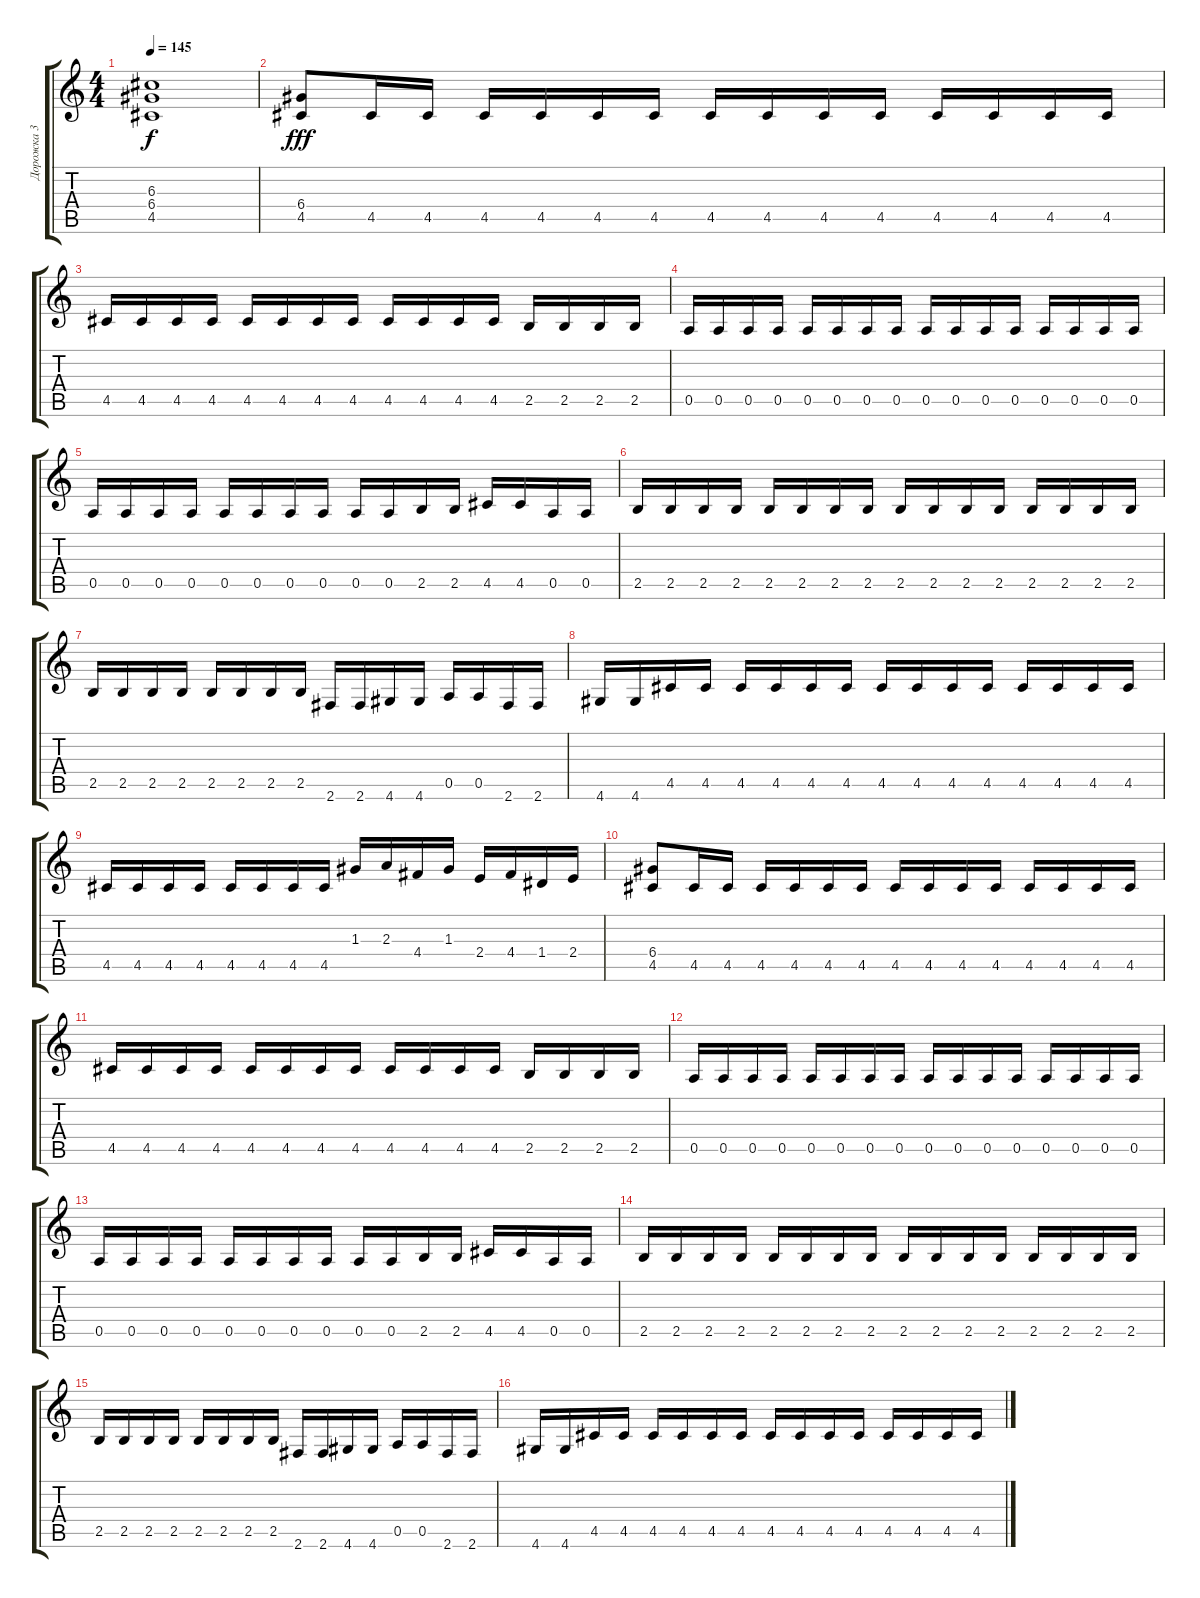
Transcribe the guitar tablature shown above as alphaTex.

\track ("Дорожка 3" "Дорожка 3") {instrument overdrivenguitar}
\staff {score tabs}
\tuning (E4 B3 G3 D3 A2 E2) {hide}
\ts (4 4)
\tempo 145
\clef g2
\ks c
(6.3{t} 6.4{t} 4.5{t}).1{dy f} |
(6.4 4.5).8{dy fff} 4.5.16 4.5.16 4.5.16 4.5.16 4.5.16 4.5.16 4.5.16 4.5.16 4.5.16 4.5.16 4.5.16 4.5.16 4.5.16 4.5.16 |
4.5.16 4.5.16 4.5.16 4.5.16 4.5.16 4.5.16 4.5.16 4.5.16 4.5.16 4.5.16 4.5.16 4.5.16 2.5.16 2.5.16 2.5.16 2.5.16 |
0.5.16 0.5.16 0.5.16 0.5.16 0.5.16 0.5.16 0.5.16 0.5.16 0.5.16 0.5.16 0.5.16 0.5.16 0.5.16 0.5.16 0.5.16 0.5.16 |
0.5.16 0.5.16 0.5.16 0.5.16 0.5.16 0.5.16 0.5.16 0.5.16 0.5.16 0.5.16 2.5.16 2.5.16 4.5.16 4.5.16 0.5.16 0.5.16 |
2.5.16 2.5.16 2.5.16 2.5.16 2.5.16 2.5.16 2.5.16 2.5.16 2.5.16 2.5.16 2.5.16 2.5.16 2.5.16 2.5.16 2.5.16 2.5.16 |
2.5.16 2.5.16 2.5.16 2.5.16 2.5.16 2.5.16 2.5.16 2.5.16 2.6.16 2.6.16 4.6.16 4.6.16 0.5.16 0.5.16 2.6.16 2.6.16 |
4.6.16 4.6.16 4.5.16 4.5.16 4.5.16 4.5.16 4.5.16 4.5.16 4.5.16 4.5.16 4.5.16 4.5.16 4.5.16 4.5.16 4.5.16 4.5.16 |
4.5.16 4.5.16 4.5.16 4.5.16 4.5.16 4.5.16 4.5.16 4.5.16 1.3.16 2.3.16 4.4.16 1.3.16 2.4.16 4.4.16 1.4.16 2.4.16 |
(6.4 4.5).8 4.5.16 4.5.16 4.5.16 4.5.16 4.5.16 4.5.16 4.5.16 4.5.16 4.5.16 4.5.16 4.5.16 4.5.16 4.5.16 4.5.16 |
4.5.16 4.5.16 4.5.16 4.5.16 4.5.16 4.5.16 4.5.16 4.5.16 4.5.16 4.5.16 4.5.16 4.5.16 2.5.16 2.5.16 2.5.16 2.5.16 |
0.5.16 0.5.16 0.5.16 0.5.16 0.5.16 0.5.16 0.5.16 0.5.16 0.5.16 0.5.16 0.5.16 0.5.16 0.5.16 0.5.16 0.5.16 0.5.16 |
0.5.16 0.5.16 0.5.16 0.5.16 0.5.16 0.5.16 0.5.16 0.5.16 0.5.16 0.5.16 2.5.16 2.5.16 4.5.16 4.5.16 0.5.16 0.5.16 |
2.5.16 2.5.16 2.5.16 2.5.16 2.5.16 2.5.16 2.5.16 2.5.16 2.5.16 2.5.16 2.5.16 2.5.16 2.5.16 2.5.16 2.5.16 2.5.16 |
2.5.16 2.5.16 2.5.16 2.5.16 2.5.16 2.5.16 2.5.16 2.5.16 2.6.16 2.6.16 4.6.16 4.6.16 0.5.16 0.5.16 2.6.16 2.6.16 |
4.6.16 4.6.16 4.5.16 4.5.16 4.5.16 4.5.16 4.5.16 4.5.16 4.5.16 4.5.16 4.5.16 4.5.16 4.5.16 4.5.16 4.5.16 4.5.16
